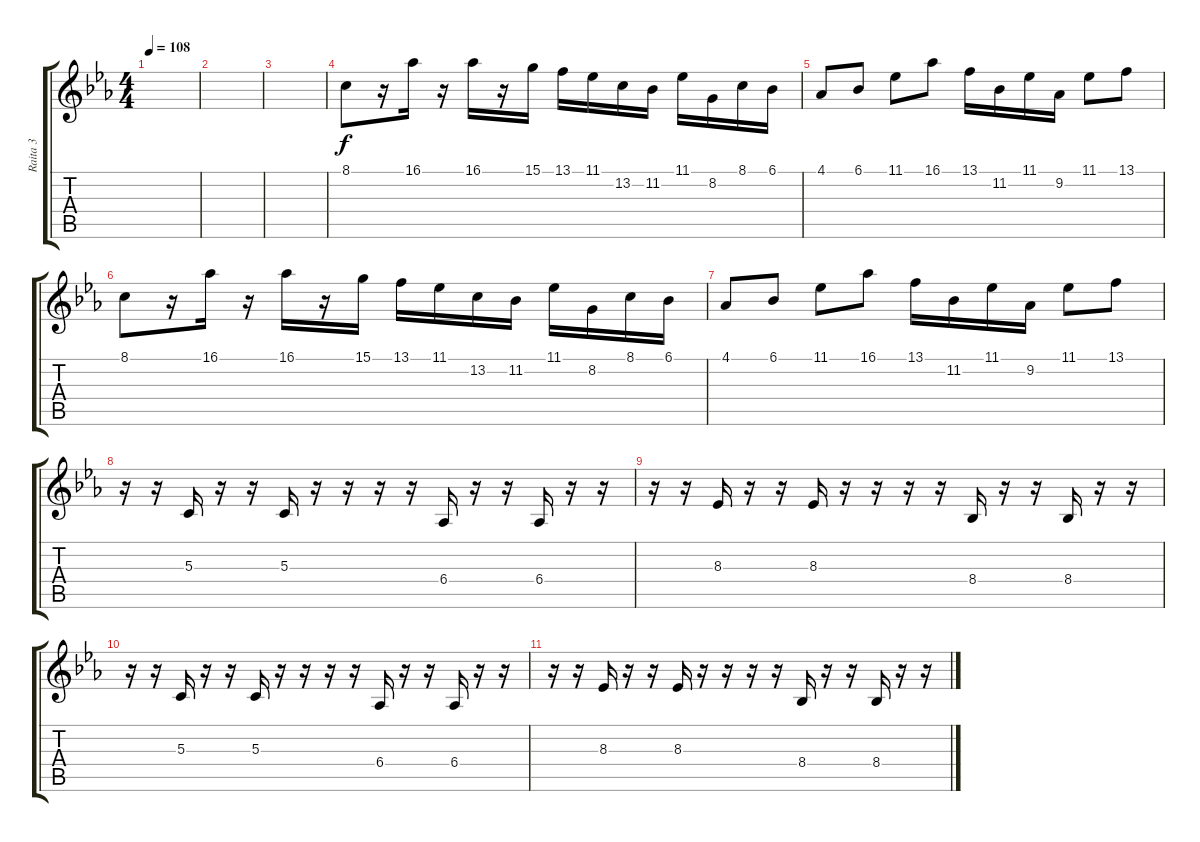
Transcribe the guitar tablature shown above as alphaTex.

\track ("Raita 3" "Raita 3") {instrument lead3calliope}
\staff {score tabs}
\tuning (E4 B3 G3 D3 A2 E2) {hide}
\ts (4 4)
\tempo 108
\clef g2
\ks cminor
|
|
|
8.1.8 r.16 16.1.16 r.16 16.1.16 r.16 15.1.16 13.1.16 11.1.16 13.2.16 11.2.16 11.1.16 8.2.16 8.1.16 6.1.16 |
4.1.8 6.1.8 11.1.8 16.1.8 13.1.16 11.2.16 11.1.16 9.2.16 11.1.8 13.1.8 |
8.1.8 r.16 16.1.16 r.16 16.1.16 r.16 15.1.16 13.1.16 11.1.16 13.2.16 11.2.16 11.1.16 8.2.16 8.1.16 6.1.16 |
4.1.8 6.1.8 11.1.8 16.1.8 13.1.16 11.2.16 11.1.16 9.2.16 11.1.8 13.1.8 |
r.16{instrument pad5bowed} r.16 5.3.16 r.16 r.16 5.3.16 r.16 r.16 r.16 r.16 6.4.16 r.16 r.16 6.4.16 r.16 r.16 |
r.16 r.16 8.3.16 r.16 r.16 8.3.16 r.16 r.16 r.16 r.16 8.4.16 r.16 r.16 8.4.16 r.16 r.16 |
r.16 r.16 5.3.16 r.16 r.16 5.3.16 r.16 r.16 r.16 r.16 6.4.16 r.16 r.16 6.4.16 r.16 r.16 |
r.16 r.16 8.3.16 r.16 r.16 8.3.16 r.16 r.16 r.16 r.16 8.4.16 r.16 r.16 8.4.16 r.16 r.16
